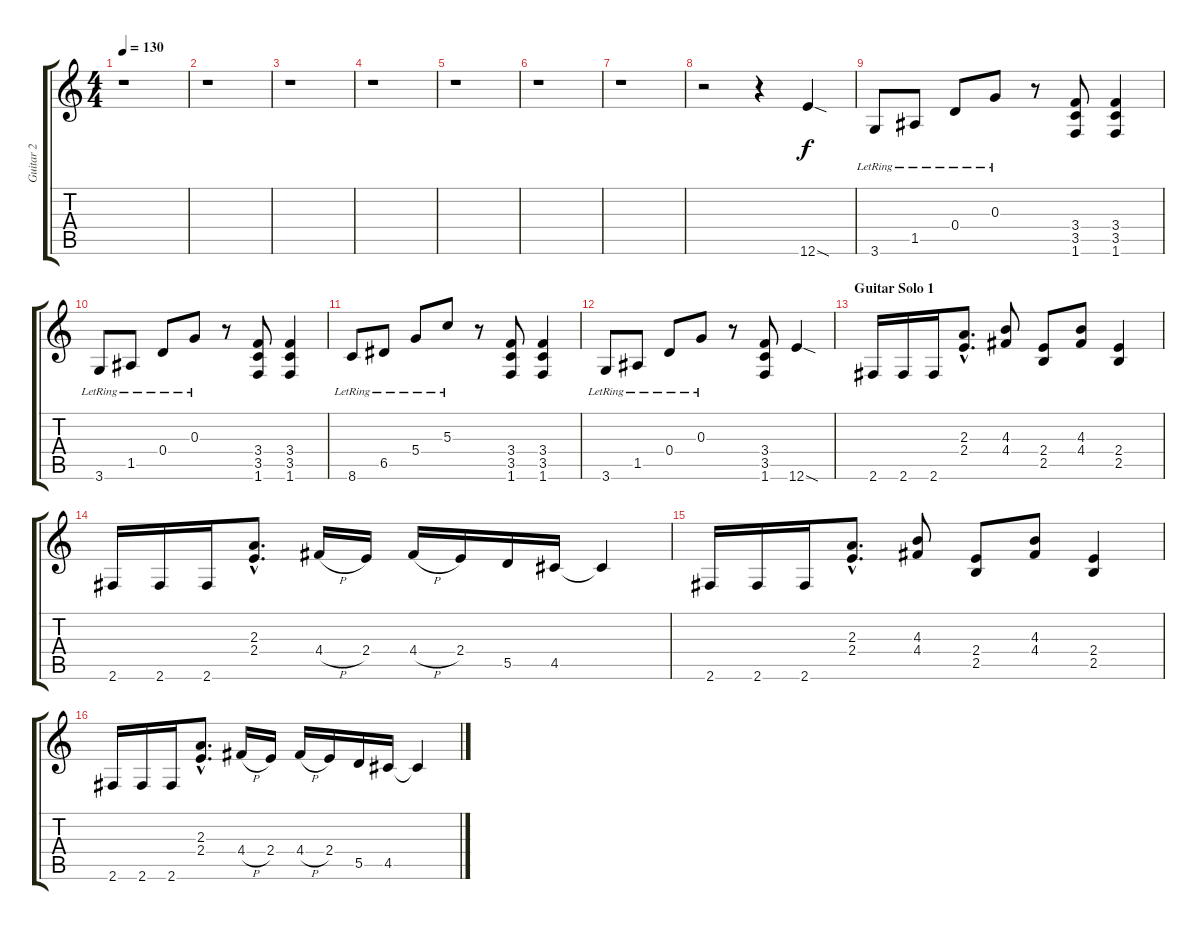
\track ("Guitar 2" "Guitar 2") {instrument distortionguitar}
\staff {score tabs}
\tuning (E4 B3 G3 D3 A2 E2) {hide}
\ts (4 4)
\tempo 130
\clef g2
\ks c
r.1{dy f} |
r.1 |
r.1 |
r.1 |
r.1 |
r.1 |
r.1 |
r.2 r.4 12.6{sod}.4 |
3.6{lr}.8 1.5{lr}.8 0.4{lr}.8 0.3{lr}.8 r.8 (3.4 3.5 1.6).8 (3.4 3.5 1.6).4 |
3.6{lr}.8 1.5{lr}.8 0.4{lr}.8 0.3{lr}.8 r.8 (3.4 3.5 1.6).8 (3.4 3.5 1.6).4 |
8.6{lr}.8 6.5{lr}.8 5.4{lr}.8 5.3{lr}.8 r.8 (3.4 3.5 1.6).8 (3.4 3.5 1.6).4 |
3.6{lr}.8 1.5{lr}.8 0.4{lr}.8 0.3{lr}.8 r.8 (3.4 3.5 1.6).8 12.6{sod}.4 |
\section ("" "Guitar Solo 1")
2.6.16 2.6.16 2.6.16 (2.3{hac} 2.4{hac}).8{d} (4.3 4.4).8 (2.4 2.5).8 (4.3 4.4).8 (2.4 2.5).4 |
2.6.16 2.6.16 2.6.16 (2.3{hac} 2.4{hac}).8{d} 4.4{h}.16 2.4.16 4.4{h}.16 2.4.16 5.5.16 4.5.16 4.5{t}.4 |
2.6.16 2.6.16 2.6.16 (2.3{hac} 2.4{hac}).8{d} (4.3 4.4).8 (2.4 2.5).8 (4.3 4.4).8 (2.4 2.5).4 |
2.6.16 2.6.16 2.6.16 (2.3{hac} 2.4{hac}).8{d} 4.4{h}.16 2.4.16 4.4{h}.16 2.4.16 5.5.16 4.5.16 4.5{t}.4
